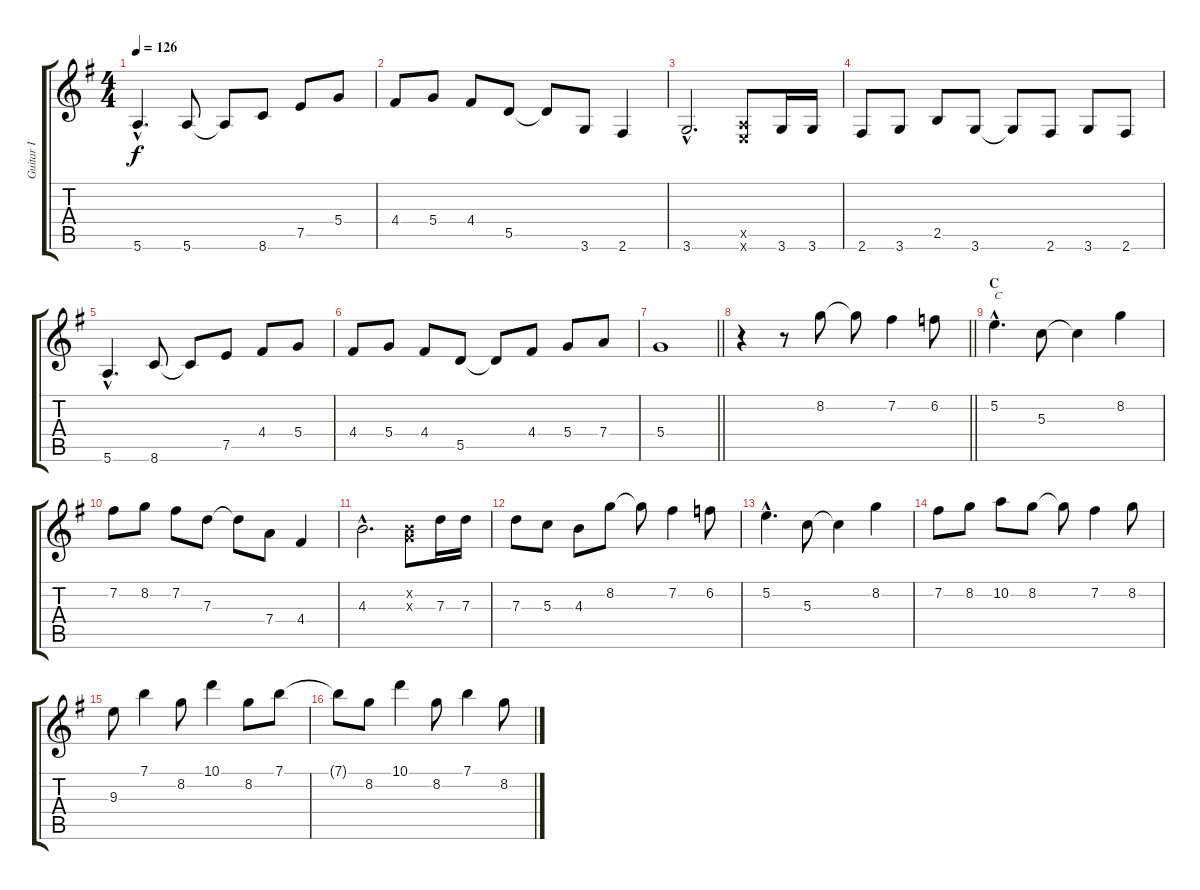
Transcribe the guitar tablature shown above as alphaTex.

\track ("Guitar I" "Guitar I") {instrument overdrivenguitar}
\staff {score tabs}
\tuning (E4 B3 G3 D3 A2 E2) {hide}
\ts (4 4)
\tempo 126
\clef g2
\ks g
5.6{hac}.4{d dy f} 5.6.8 5.6{t}.8 8.6.8 7.5.8 5.4.8 |
4.4.8 5.4.8 4.4.8 5.5.8 5.5{t}.8 3.6.8 2.6.4 |
3.6{hac}.2{d} (0.5{x} 0.6{x}).8 3.6.16 3.6.16 |
2.6.8 3.6.8 2.5.8 3.6.8 3.6{t}.8 2.6.8 3.6.8 2.6.8 |
5.6{hac}.4{d} 8.6.8 8.6{t}.8 7.5.8 4.4.8 5.4.8 |
4.4.8 5.4.8 4.4.8 5.5.8 5.5{t}.8 4.4.8 5.4.8 7.4.8 |
\barLineRight lightlight
5.4.1 |
\barLineRight lightlight
r.4 r.8 8.2.8 8.2{t}.8 7.2.4 6.2.8 |
\section ("" "C")
5.2{hac}.4{d txt "C"} 5.3.8 5.3{t}.4 8.2.4 |
7.2.8 8.2.8 7.2.8 7.3.8 7.3{t}.8 7.4.8 4.4.4 |
4.3{hac}.2{d} (0.2{x} 0.3{x}).8 7.3.16 7.3.16 |
7.3.8 5.3.8 4.3.8 8.2.8 8.2{t}.8 7.2.4 6.2.8 |
5.2{hac}.4{d} 5.3.8 5.3{t}.4 8.2.4 |
7.2.8 8.2.8 10.2.8 8.2.8 8.2{t}.8 7.2.4 8.2.8 |
9.3.8 7.1.4 8.2.8 10.1.4 8.2.8 7.1.8 |
7.1{t}.8 8.2.8 10.1.4 8.2.8 7.1.4 8.2.8
